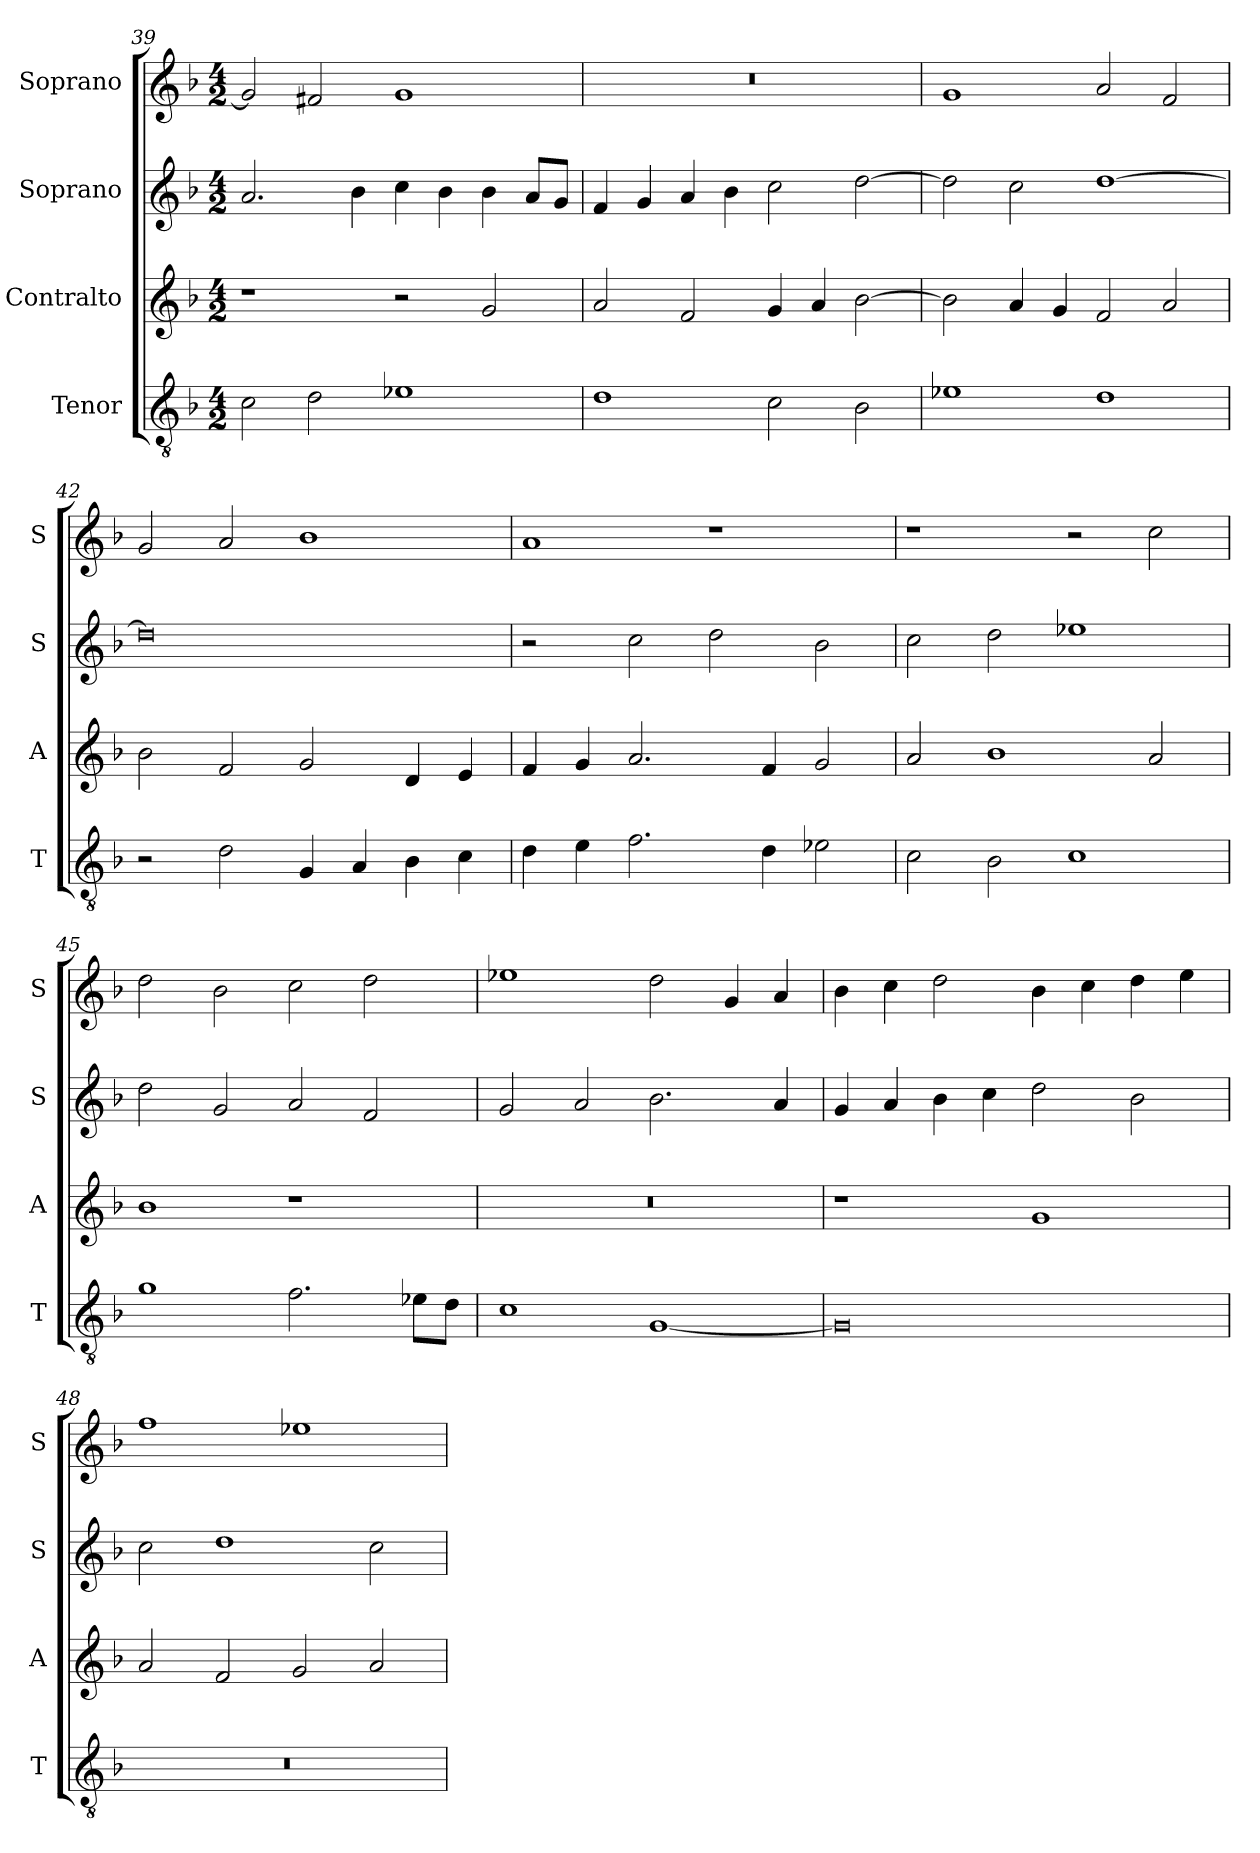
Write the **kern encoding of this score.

**kern	**kern	**kern	**kern
*part4	*part3	*part2	*part1
*staff4	*staff3	*staff2	*staff1
*I"Tenor	*I"Contralto	*I"Soprano	*I"Soprano
*I'T	*I'A	*I'S	*I'S
*clefGv2	*clefG2	*clefG2	*clefG2
*k[b-]	*k[b-]	*k[b-]	*k[b-]
*M4/2	*M4/2	*M4/2	*M4/2
=39	=39	=39	=39
2c	1r	2.a	2g]
2d	.	.	2f#X
.	.	4b-	.
1e-X	2r	4cc	1g
.	.	4b-	.
.	2g	4b-	.
.	.	8a/L	.
.	.	8g/J	.
=40	=40	=40	=40
1d	2a	4f	0r
.	.	4g	.
.	2f	4a	.
.	.	4b-	.
2c	4g	2cc	.
.	4a	.	.
2B-	[2b-	[2dd	.
=41	=41	=41	=41
1e-X	2b-]	2dd]	1g
.	4a	2cc	.
.	4g	.	.
1d	2f	[1dd	2a
.	2a	.	2f
=42	=42	=42	=42
2r	2b-	0dd]	2g
2d	2f	.	2a
4G	2g	.	1b-
4A	.	.	.
4B-	4d	.	.
4c	4e	.	.
=43	=43	=43	=43
4d	4f	2r	1a
4e	4g	.	.
2.f	2.a	2cc	.
.	.	2dd	1r
4d	4f	.	.
2e-X	2g	2b-	.
=44	=44	=44	=44
2c	2a	2cc	1r
2B-	1b-	2dd	.
1c	.	1ee-X	2r
.	2a	.	2cc
=45	=45	=45	=45
1g	1b-	2dd	2dd
.	.	2g	2b-
2.f	1r	2a	2cc
.	.	2f	2dd
8e-X\L	.	.	.
8d\J	.	.	.
=46	=46	=46	=46
1c	0r	2g	1ee-X
.	.	2a	.
[1G	.	2.b-	2dd
.	.	.	4g
.	.	4a	4a
=47	=47	=47	=47
0G]	1r	4g	4b-
.	.	4a	4cc
.	.	4b-	2dd
.	.	4cc	.
.	1g	2dd	4b-
.	.	.	4cc
.	.	2b-	4dd
.	.	.	4ee
=48	=48	=48	=48
0r	2a	2cc	1ff
.	2f	1dd	.
.	2g	.	1ee-X
.	2a	2cc	.
=	=	=	=
*-	*-	*-	*-
